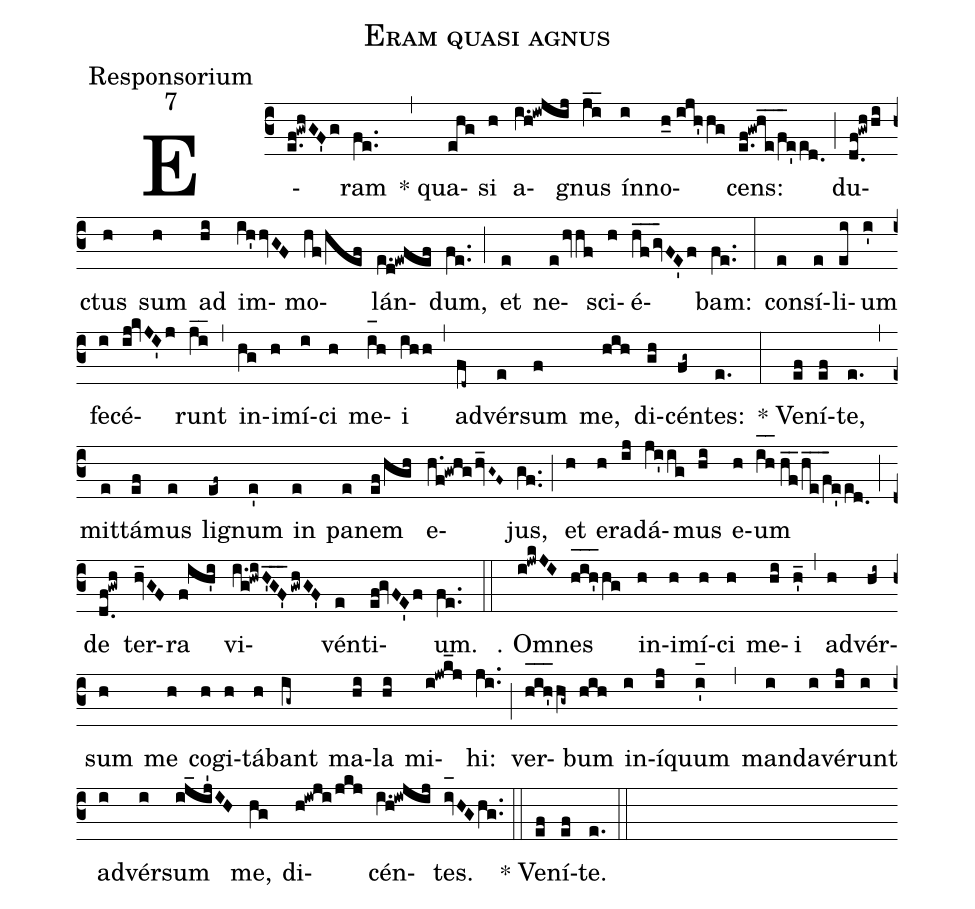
name:Eram quasi agnus;
office-part:Responsorium;
mode:7;
%%
(c3) E(e.f!gwhGF'g)ram(fe..) (,) * qua(ehg)si(h) a(i.h!iwjij)gnus(ji__) ín(i)no(h_0//ijh'hg)cens:(e.f!gwh_e_/f_e'ed.0) (;) du(d.0f!gwhhi)ctus(h) sum(h) ad(hi) im(ih'hvGF)mo(hf/hef)lán(e.d!ewfef)dum,(fe..) (;) et(e) ne(ehvhf)sci(h)é(hf__gv_3FE'f)bam:(fe..) (:) con(e)sí(e)li(ei)um(i') fe(i)cé(ij!kvJI'j)runt(ji__) (,) in(hg)i(h)mí(i)ci(h) me(i_[oh:h]h)i(ihh) (,) ad(fd~)vér(e)sum(f) me,(hih) di(gh)cén(fg~)tes:(e.) (:) * Ve(ef)ní(ef)te,(e.) (,) mit(e)tá(ef)mus(e) li(ef~)gnum(e') in(e) pa(e)nem(ef/hgh) e(h.f!gwhghv_G~F~)jus,(gf..) (;) et(h) e(h)ra(ij)dá(ji'ig)mus(hi) e(h)um(i_[oh:h]h_2[oh:h]//h_f_2/h_e_/f_3e'ed.0) (;) de(d.0f!gwh) ter(hv_GF)ra(f!ih'i) vi(i.g!hwiH'_G_F'_gwhGF')vén(e)ti(ef!gvFE'f)um.(fe..) (::)
℣. O(i!jwkJI)mnes(h_[oh:h]i_[oh:h]h'_[oh:h]hg) in(h)i(h)mí(h)ci(h) me(hi)i(h'_) (,) ad(h)vér(hi~)sum(h) me(h) co(h)gi(h)tá(h)bant(ig~) ma(hi)la(hi) mi(i!jwk_j)hi:(ji..) (;) ver(h_[oh:h]i_[oh:h]h'_[oh:h]hg~)bum(hih) in(i)í(ij)quum(i'_[oh:h]) (,) man(i)da(i)vé(ij)runt(i) ad(i)vér(i)sum(ij_ij'IH) me,(hg) di(h!iwji/jkj)cén(i.h!iwjij)tes.(iv_[oh:h]HGhg..) (::) * Ve(ef)ní(ef)te.(e.) (::)
